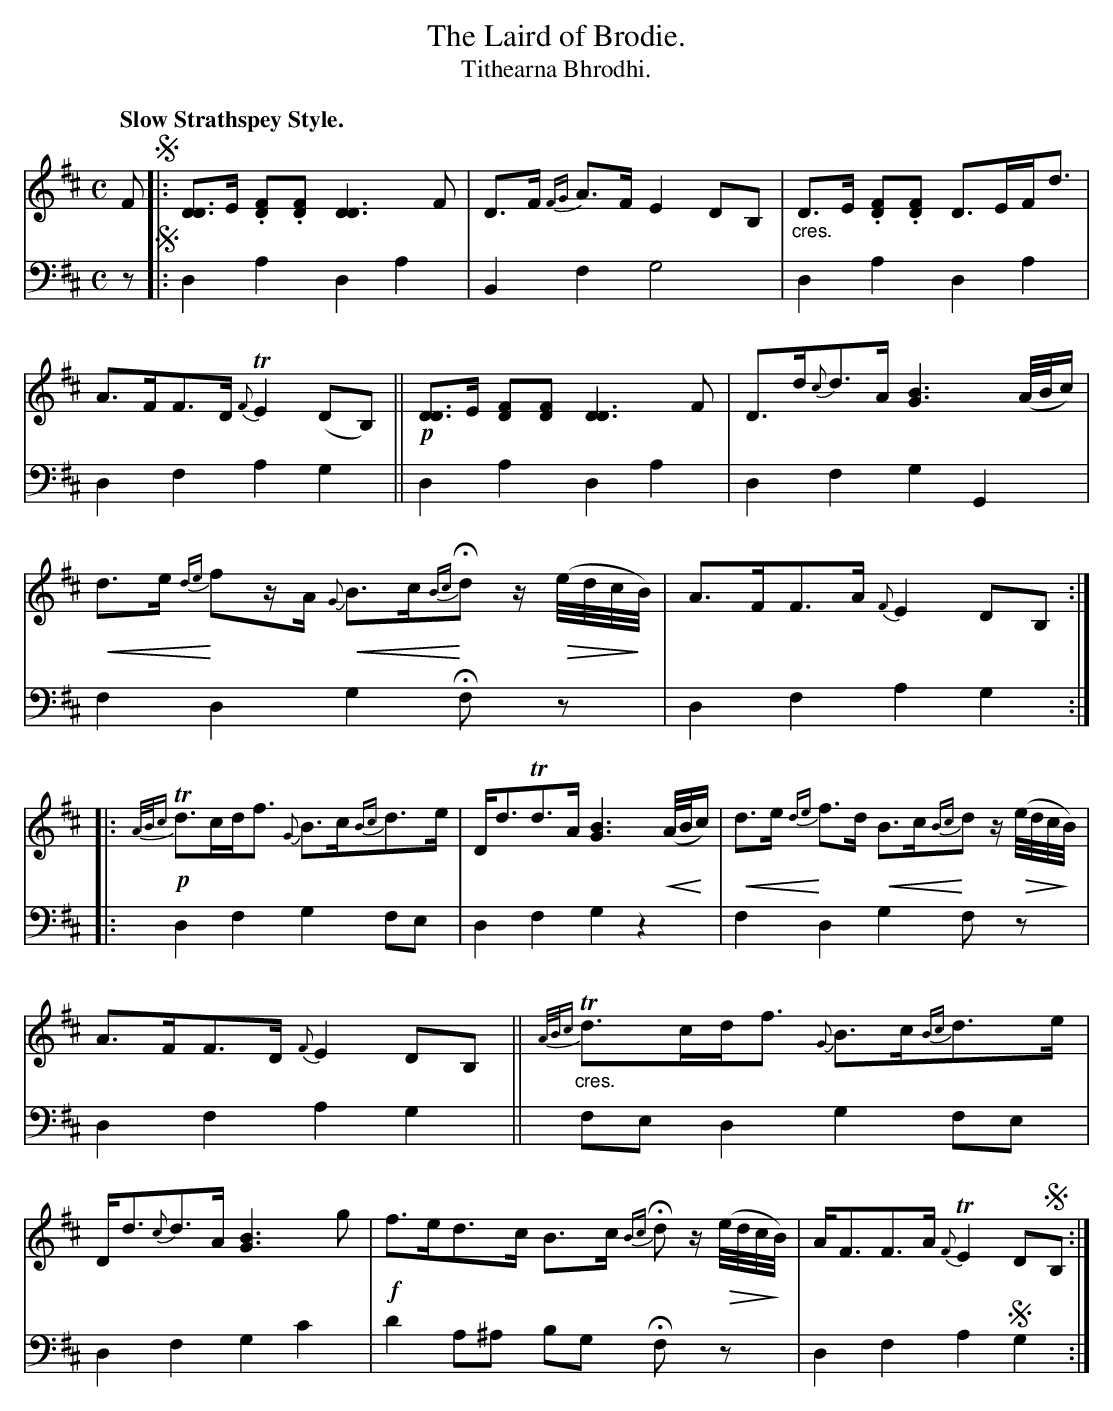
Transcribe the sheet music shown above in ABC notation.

X:1
T: The Laird of Brodie.
T: Tithearna Bhrodhi.
U: p=!crescendo(!
U: P=!crescendo)!
U: Q=!diminuendo(!
U: q=!diminuendo)!
M: C
L: 1/8
Q: "Slow Strathspey Style."
K: D
V: 1 staves=2
F !segno!|: [DD]>E .[FD].[FD] [D3D3]F | D>F {FG}A>F E2 DB, |"_cres."\
D>E .[FD].[FD] D>EF<d | A>FF>D {F}TE2 (DB,) ||!p![DD]>E [FD][FD] [D3D3]F |\
D>d{c}d>A [B3G3] (A//B//c/) |
pd>e {de}Pfz/A/ p{G}B>c{Bc}PHd z/Q(e//d//c//qB//) |\
A>FF>A {F}E2 DB, ::!p! {A/B/c}Td>cd<f {G}B>c{Bc}d>e |\
D<dTd>A  [B3G3] p(A//B//Pc/) | pd>e {de}Pf>d pB>c{Bc}Pd z/Q(e//d//c//qB//) |
A>FF>D{F}E2 DB, || {A/B/c}"_cres."Td>cd<f {G}B>c{Bc}d>e | D<d{c}d>A [B3G3] g |!f!\
f>ed>c B>c {Bc}Hdz/ Q(e//d//c//qB//) | A<FF>A {F}TE2 D!segno!B, :|
V: 2 clef=bass middle=d
z !segno!|: d2a2 d2a2 | B2f2 g4 | d2a2 d2a2 | d2f2 a2g2 || d2a2 d2a2 |
d2f2 g2G2 | f2d2 g2Hf x/z | d2f2 a2g2 :: d2f2 g2fe | d2f2 g2z2 |
f2d2 g2f x/z | d2f2 a2g2 || fed2 g2fe | d2f2 g2c'2 | d'2a^a bg Hf x/z | d2f2 a2!segno!g2 :|
